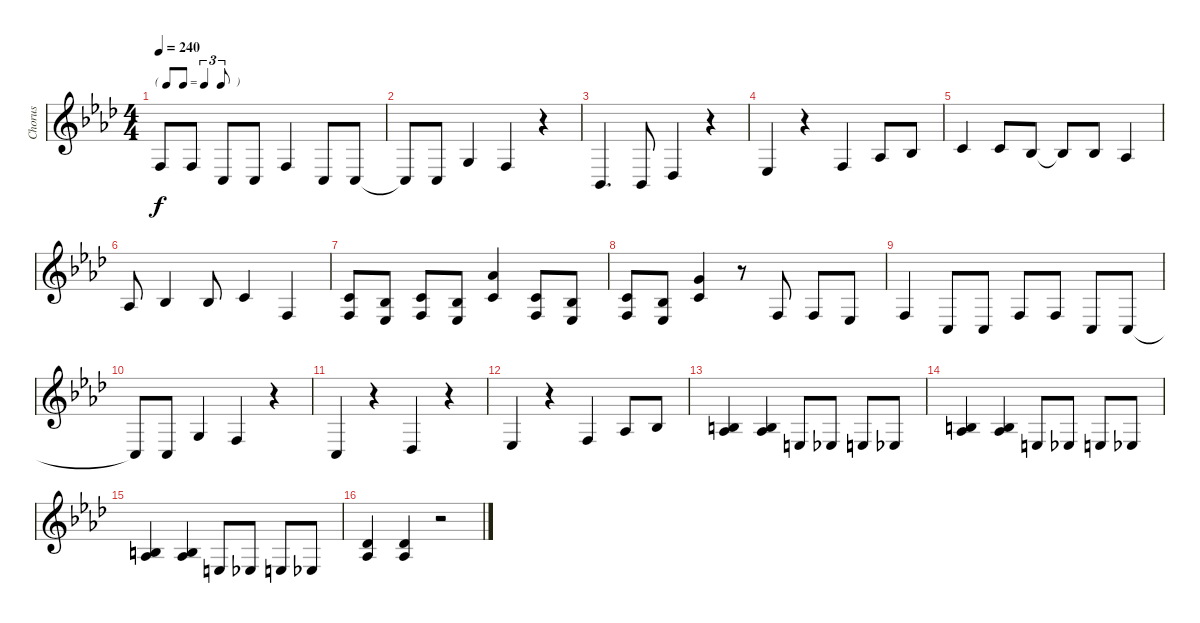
\track ("Chorus" "Chorus") {mute instrument violin}
\staff {score}
\tuning (E4 B3 G3 D3 A2 D2) {hide}
\ts (4 4)
\tf triplet8th
\tempo 240
\clef g2
\ks ab
3.4.8{dy f} 3.4.8 3.5.8 3.5.8 3.4.4 3.5.8 3.5.8 |
3.5{t}.8 3.5.8 0.3.4 3.4.4 r.4 |
8.6.4{d} 8.6.8 4.5.4 r.4 |
1.4.4 r.4 3.4.4 1.3.8 3.3.8 |
1.2.4 1.2.8 3.3.8 3.3{t}.8 8.4.8 1.3.4 |
1.3.8 3.3.4 3.3.8 1.2.4 3.4.4 |
(1.2 3.4).8 (3.3 1.4).8 (1.2 3.4).8 (3.3 1.4).8 (4.1 1.2).4 (1.2 3.4).8 (3.3 1.4).8 |
(1.2 3.4).8 (3.3 1.4).8 (3.1 1.2).4 r.8 3.4.8 3.4.8 1.4.8 |
3.4.4 3.5.8 3.5.8 3.4.8 3.4.8 3.5.8 3.5.8 |
3.5{t}.8 3.5.8 0.3.4 3.4.4 r.4 |
3.5.4 r.4 4.5.4 r.4 |
1.4.4 r.4 3.4.4 1.3.8 3.3.8 |
(0.2 1.3).4 (0.2 1.3).4 2.4.8 1.4.8 2.4.8 1.4.8 |
(0.2 1.3).4 (0.2 1.3).4 2.4.8 1.4.8 2.4.8 1.4.8 |
(0.2 1.3).4 (0.2 1.3).4 2.4.8 1.4.8 2.4.8 1.4.8 |
(2.2 1.3).4 (2.2 1.3).4 r.2
